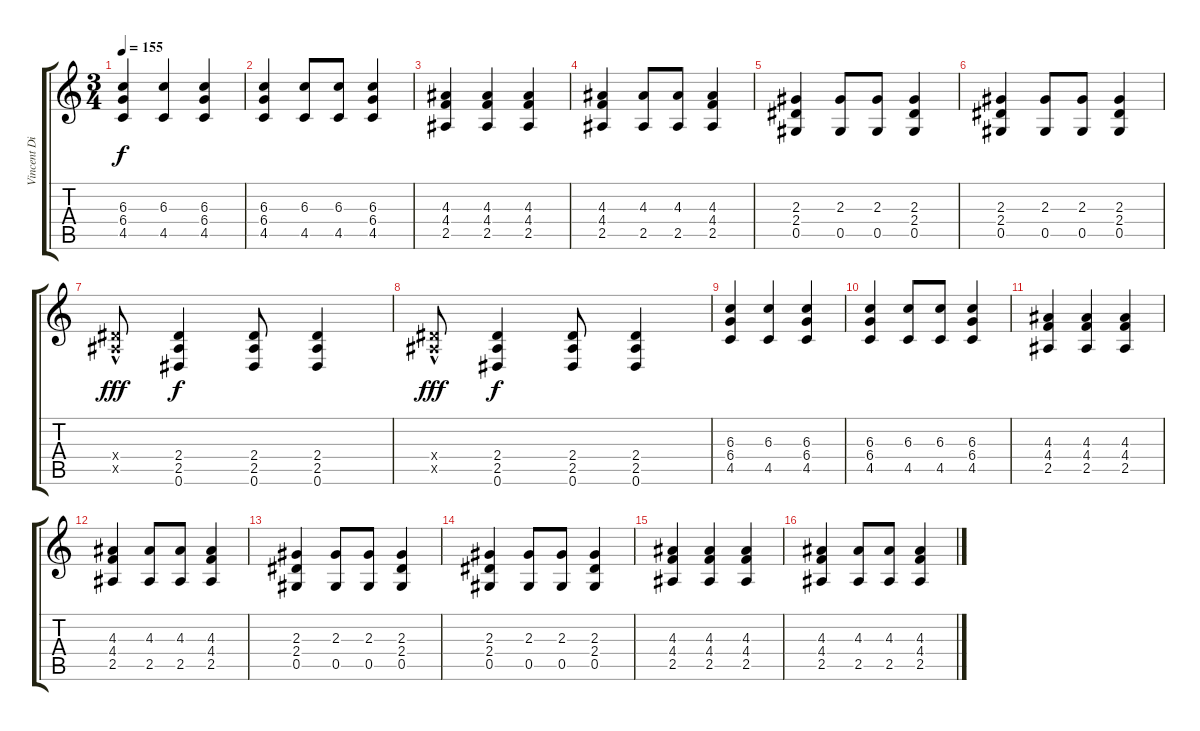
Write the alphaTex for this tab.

\track ("Vincent Distortion" "Vincent Di") {instrument distortionguitar}
\staff {score tabs}
\tuning (Eb4 Bb3 Gb3 Db3 Ab2 Eb2) {hide}
\ts (3 4)
\tempo 155
\clef g2
\ks c
(6.3 6.4 4.5).4{dy f} (6.3 4.5).4 (6.3 6.4 4.5).4 |
(6.3 6.4 4.5).4 (6.3 4.5).8 (6.3 4.5).8 (6.3 6.4 4.5).4 |
(4.3 4.4 2.5).4 (4.3 4.4 2.5).4 (4.3 4.4 2.5).4 |
(4.3 4.4 2.5).4 (4.3 2.5).8 (4.3 2.5).8 (4.3 4.4 2.5).4 |
(2.3 2.4 0.5).4 (2.3 0.5).8 (2.3 0.5).8 (2.3 2.4 0.5).4 |
(2.3 2.4 0.5).4 (2.3 0.5).8 (2.3 0.5).8 (2.3 2.4 0.5).4 |
(2.4{hac x} 2.5{hac x}).8{dy fff} (2.4 2.5 0.6).4{dy f} (2.4 2.5 0.6).8 (2.4 2.5 0.6).4 |
(2.4{hac x} 2.5{hac x}).8{dy fff} (2.4 2.5 0.6).4{dy f} (2.4 2.5 0.6).8 (2.4 2.5 0.6).4 |
(6.3 6.4 4.5).4 (6.3 4.5).4 (6.3 6.4 4.5).4 |
(6.3 6.4 4.5).4 (6.3 4.5).8 (6.3 4.5).8 (6.3 6.4 4.5).4 |
(4.3 4.4 2.5).4 (4.3 4.4 2.5).4 (4.3 4.4 2.5).4 |
(4.3 4.4 2.5).4 (4.3 2.5).8 (4.3 2.5).8 (4.3 4.4 2.5).4 |
(2.3 2.4 0.5).4 (2.3 0.5).8 (2.3 0.5).8 (2.3 2.4 0.5).4 |
(2.3 2.4 0.5).4 (2.3 0.5).8 (2.3 0.5).8 (2.3 2.4 0.5).4 |
(4.3 4.4 2.5).4 (4.3 4.4 2.5).4 (4.3 4.4 2.5).4 |
(4.3 4.4 2.5).4 (4.3 2.5).8 (4.3 2.5).8 (4.3 4.4 2.5).4
